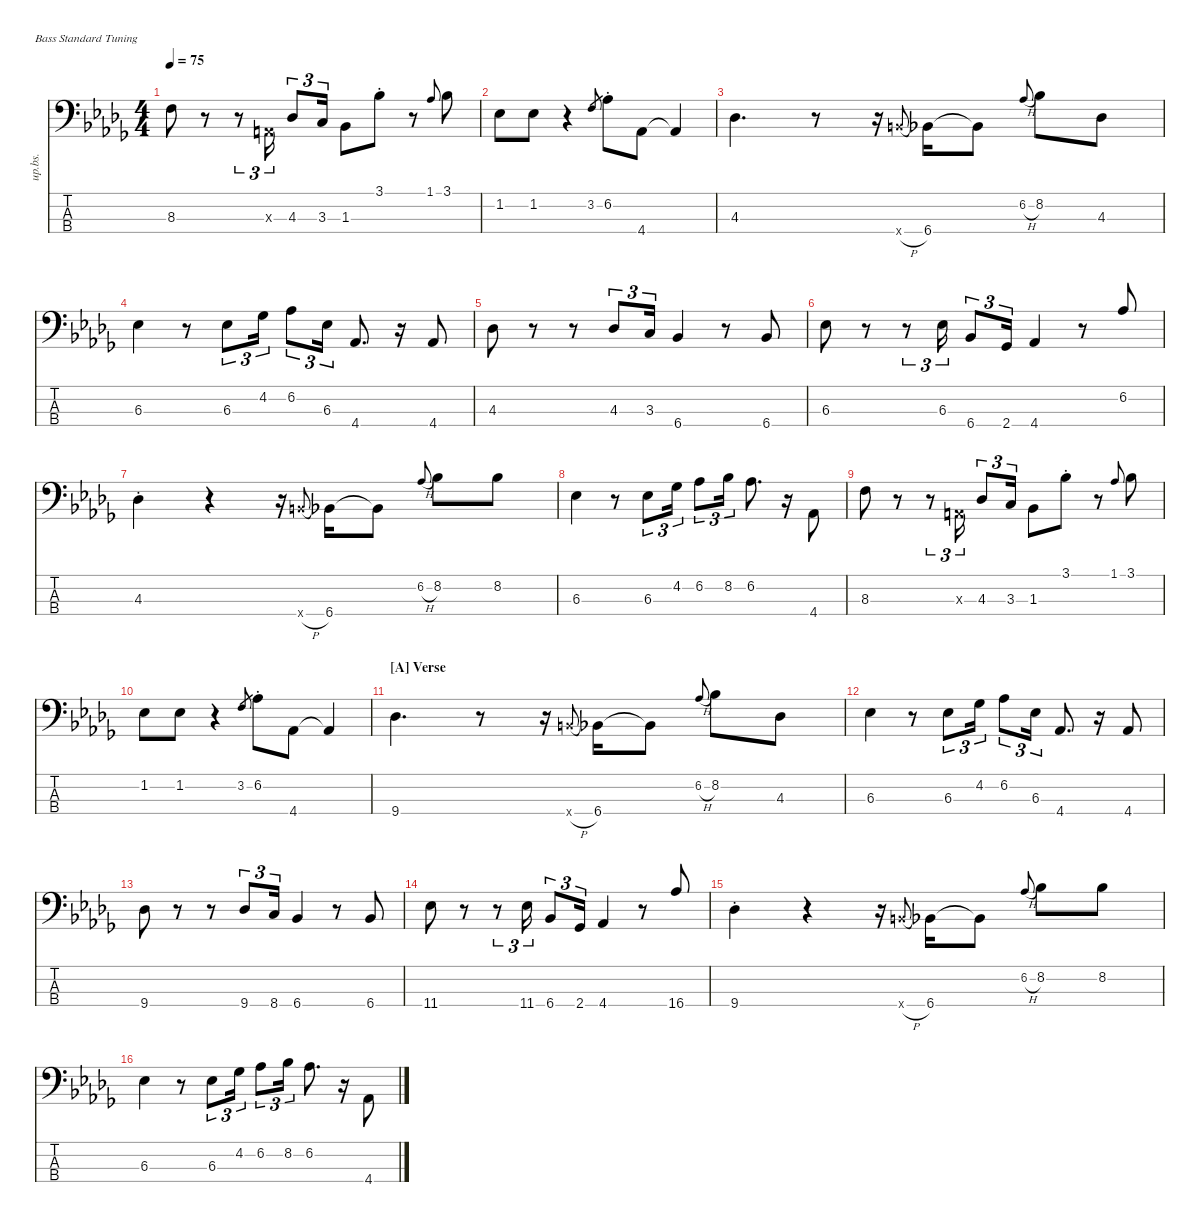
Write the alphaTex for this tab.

\defaultSystemsLayout 4
\hideDynamics
\bracketExtendMode nobrackets
\otherSystemsTrackNameOrientation horizontal
\track ("Upright Bass" "up.bs.") {instrument acousticbass}
\staff {score tabs}
\tuning (G2 D2 A1 E1)
\ts (4 4)
\tempo 75
\clef f4
\ks db
8.3{acc forcenatural}.8{dy pp beam Down} r.8{beam Down} r.8{tu (3 2) beam Down} 0.3{x acc forcenatural}.16{tu (3 2) beam Up} 4.3{acc b}.8{tu (3 2) beam Up} 3.3{acc forcenatural}.16{tu (3 2) beam Up} 1.3{acc b}.8{beam Down} 3.1{st acc b}.8{beam Down} r.8{beam Down} 1.1{acc b}.8{gr onbeat beam Up} 3.1{acc b}.8{beam Down} |
1.2{acc b}.8{beam Down} 1.2{acc b}.8{beam Down} r.4{beam Down} 3.2{acc forcenatural}.8{gr beam Up} 6.2{st acc b}.8{beam Down} 4.4{acc b}.8{beam Down} 4.4{t acc b}.4{beam Up} |
4.3{acc b}.4{d beam Down} r.8{beam Down} r.16{beam Down} 7.4{h x acc forcenatural}.8{gr onbeat beam Up} 6.4{acc b}.16{beam Up} 6.4{t acc b}.8{beam Up} 6.2{h acc b}.8{gr onbeat beam Up} 8.2{acc b}.8{beam Down} 4.3{acc b}.8{beam Down} |
6.3{acc b}.4{beam Down} r.8{beam Down} 6.3{acc b}.8{tu (3 2) beam Down} 4.2{acc b}.16{tu (3 2) beam Down} 6.2{acc b}.8{tu (3 2) beam Down} 6.3{acc b}.16{tu (3 2) beam Down} 4.4{acc b}.8{d beam Up} r.16{beam Up} 4.4{acc b}.8{beam Up} |
4.3{acc b}.8{beam Down} r.8{beam Down} r.8{beam Down} 4.3{acc b}.8{tu (3 2) beam Up} 3.3{acc forcenatural}.16{tu (3 2) beam Up} 6.4{acc b}.4{beam Up} r.8{beam Up} 6.4{acc b}.8{beam Up} |
6.3{acc b}.8{beam Down} r.8{beam Down} r.8{tu (3 2) beam Down} 6.3{acc b}.16{tu (3 2) beam Down} 6.4{acc b}.8{tu (3 2) beam Up} 2.4{acc b}.16{tu (3 2) beam Up} 4.4{acc b}.4{beam Up} r.8{beam Up} 6.2{acc b}.8{beam Down} |
4.3{st acc b}.4{beam Down} r.4{beam Down} r.16{beam Down} 7.4{h x acc forcenatural}.8{gr onbeat beam Up} 6.4{acc b}.16{beam Up} 6.4{t acc b}.8{beam Up} 6.2{h acc b}.8{gr onbeat beam Up} 8.2{acc b}.8{beam Down} 8.2{acc b}.8{beam Down} |
6.3{acc b}.4{beam Down} r.8{beam Down} 6.3{acc b}.8{tu (3 2) beam Down} 4.2{acc b}.16{tu (3 2) beam Down} 6.2{acc b}.8{tu (3 2) beam Down} 8.2{acc b}.16{tu (3 2) beam Down} 6.2{acc b}.8{d beam Down} r.16{beam Down} 4.4{acc b}.8{beam Up} |
8.3{acc forcenatural}.8{beam Down} r.8{beam Down} r.8{tu (3 2) beam Down} 0.3{x acc forcenatural}.16{tu (3 2) beam Up} 4.3{acc b}.8{tu (3 2) beam Up} 3.3{acc forcenatural}.16{tu (3 2) beam Up} 1.3{acc b}.8{beam Down} 3.1{st acc b}.8{beam Down} r.8{beam Down} 1.1{acc b}.8{gr onbeat beam Up} 3.1{acc b}.8{beam Down} |
1.2{acc b}.8{beam Down} 1.2{acc b}.8{beam Down} r.4{beam Down} 3.2{acc forcenatural}.8{gr beam Up} 6.2{st acc b}.8{beam Down} 4.4{acc b}.8{beam Down} 4.4{t acc b}.4{beam Up} |
\section ("A" "Verse")
9.4{acc b}.4{d beam Down} r.8{beam Down} r.16{beam Down} 7.4{h x acc forcenatural}.8{gr onbeat beam Up} 6.4{acc b}.16{beam Up} 6.4{t acc b}.8{beam Up} 6.2{h acc b}.8{gr onbeat beam Up} 8.2{acc b}.8{beam Down} 4.3{acc b}.8{beam Down} |
6.3{acc b}.4{beam Down} r.8{beam Down} 6.3{acc b}.8{tu (3 2) beam Down} 4.2{acc b}.16{tu (3 2) beam Down} 6.2{acc b}.8{tu (3 2) beam Down} 6.3{acc b}.16{tu (3 2) beam Down} 4.4{acc b}.8{d beam Up} r.16{beam Up} 4.4{acc b}.8{beam Up} |
9.4{acc b}.8{beam Down} r.8{beam Down} r.8{beam Down} 9.4{acc b}.8{tu (3 2) beam Up} 8.4{acc forcenatural}.16{tu (3 2) beam Up} 6.4{acc b}.4{beam Up} r.8{beam Up} 6.4{acc b}.8{beam Up} |
11.4{acc b}.8{beam Down} r.8{beam Down} r.8{tu (3 2) beam Down} 11.4{acc b}.16{tu (3 2) beam Down} 6.4{acc b}.8{tu (3 2) beam Up} 2.4{acc b}.16{tu (3 2) beam Up} 4.4{acc b}.4{beam Up} r.8{beam Up} 16.4{acc b}.8{beam Down} |
9.4{st acc b}.4{beam Down} r.4{beam Down} r.16{beam Down} 7.4{h x acc forcenatural}.8{gr onbeat beam Up} 6.4{acc b}.16{beam Up} 6.4{t acc b}.8{beam Up} 6.2{h acc b}.8{gr onbeat beam Up} 8.2{acc b}.8{beam Down} 8.2{acc b}.8{beam Down} |
6.3{acc b}.4{beam Down} r.8{beam Down} 6.3{acc b}.8{tu (3 2) beam Down} 4.2{acc b}.16{tu (3 2) beam Down} 6.2{acc b}.8{tu (3 2) beam Down} 8.2{acc b}.16{tu (3 2) beam Down} 6.2{acc b}.8{d beam Down} r.16{beam Down} 4.4{acc b}.8{beam Up}
